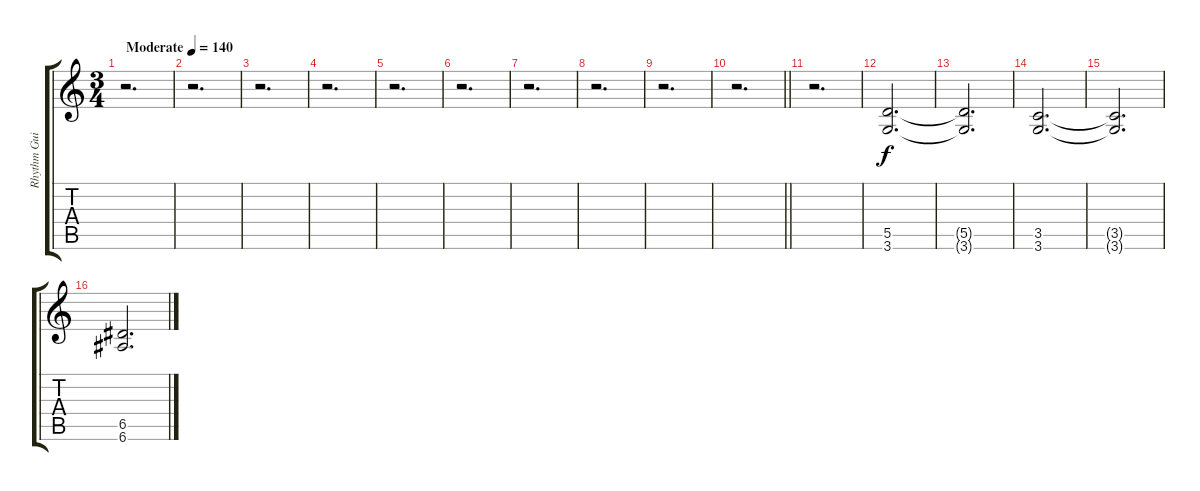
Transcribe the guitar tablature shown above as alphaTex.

\track ("Rhythm Guitar 2" "Rhythm Gui") {instrument overdrivenguitar}
\staff {score tabs}
\tuning (E4 B3 G3 D3 A2 E2) {hide}
\ts (3 4)
\tempo (140 "Moderate")
\clef g2
\ks c
r.2{d dy f instrument overdrivenguitar} |
r.2{d} |
r.2{d} |
r.2{d} |
r.2{d} |
r.2{d} |
r.2{d} |
r.2{d} |
r.2{d} |
\barLineRight lightlight
r.2{d} |
r.2{d} |
(5.5 3.6).2{d} |
(5.5{t} 3.6{t}).2{d} |
(3.5 3.6).2{d} |
(3.5{t} 3.6{t}).2{d} |
(6.5 6.6).2{d}
